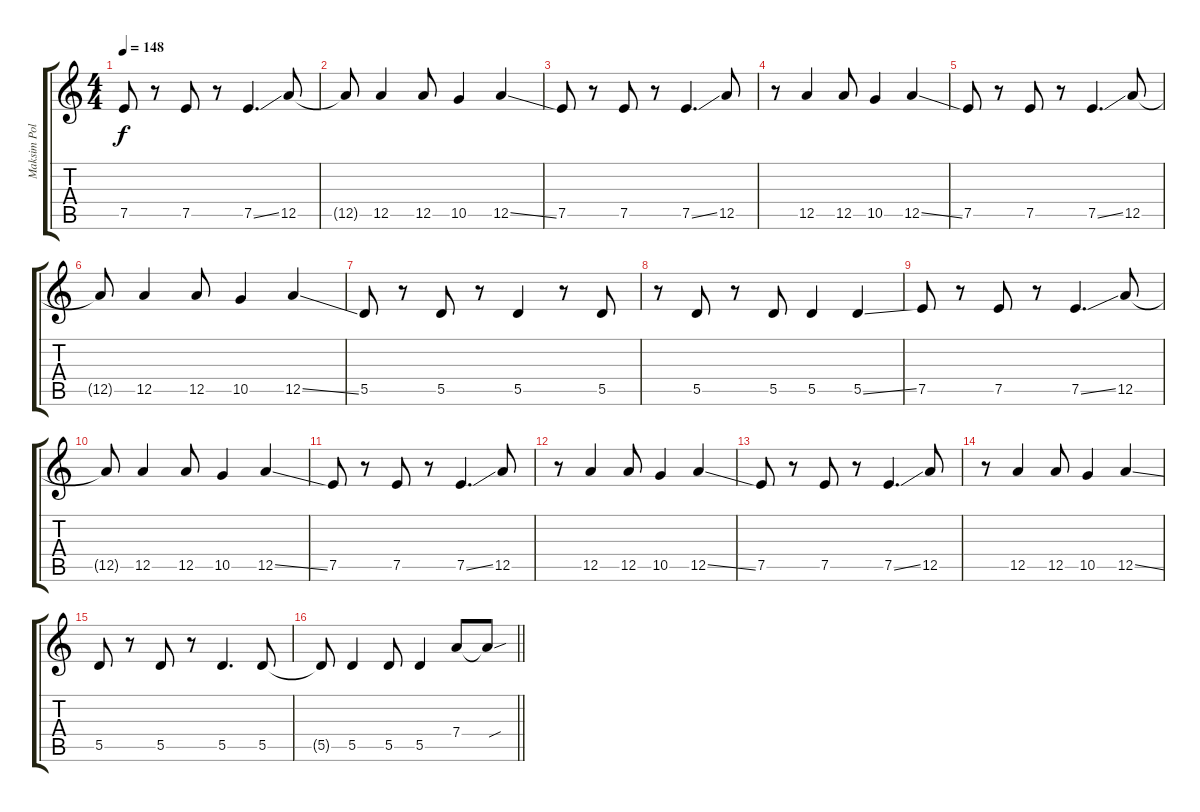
\track ("Maksim Polivanov" "Maksim Pol") {instrument electricguitarjazz}
\staff {score tabs}
\tuning (E4 B3 G3 D3 A2 E2) {hide}
\ts (4 4)
\section ("" "")
\tempo 148
\clef g2
\ks c
7.5.8{dy f} r.8 7.5.8 r.8 7.5{ss}.4{d} 12.5.8 |
12.5{t}.8 12.5.4 12.5.8 10.5.4 12.5{ss}.4 |
7.5.8 r.8 7.5.8 r.8 7.5{ss}.4{d} 12.5.8 |
r.8 12.5.4 12.5.8 10.5.4 12.5{ss}.4 |
7.5.8 r.8 7.5.8 r.8 7.5{ss}.4{d} 12.5.8 |
12.5{t}.8 12.5.4 12.5.8 10.5.4 12.5{ss}.4 |
5.5.8 r.8 5.5.8 r.8 5.5.4 r.8 5.5.8 |
r.8 5.5.8 r.8 5.5.8 5.5.4 5.5{ss}.4 |
7.5.8 r.8 7.5.8 r.8 7.5{ss}.4{d} 12.5.8 |
12.5{t}.8 12.5.4 12.5.8 10.5.4 12.5{ss}.4 |
7.5.8 r.8 7.5.8 r.8 7.5{ss}.4{d} 12.5.8 |
r.8 12.5.4 12.5.8 10.5.4 12.5{ss}.4 |
7.5.8 r.8 7.5.8 r.8 7.5{ss}.4{d} 12.5.8 |
r.8 12.5.4 12.5.8 10.5.4 12.5{ss}.4 |
5.5.8 r.8 5.5.8 r.8 5.5.4{d} 5.5.8 |
\barLineRight lightlight
5.5{t}.8 5.5.4 5.5.8 5.5.4 7.4.8 7.4{sou t}.8
